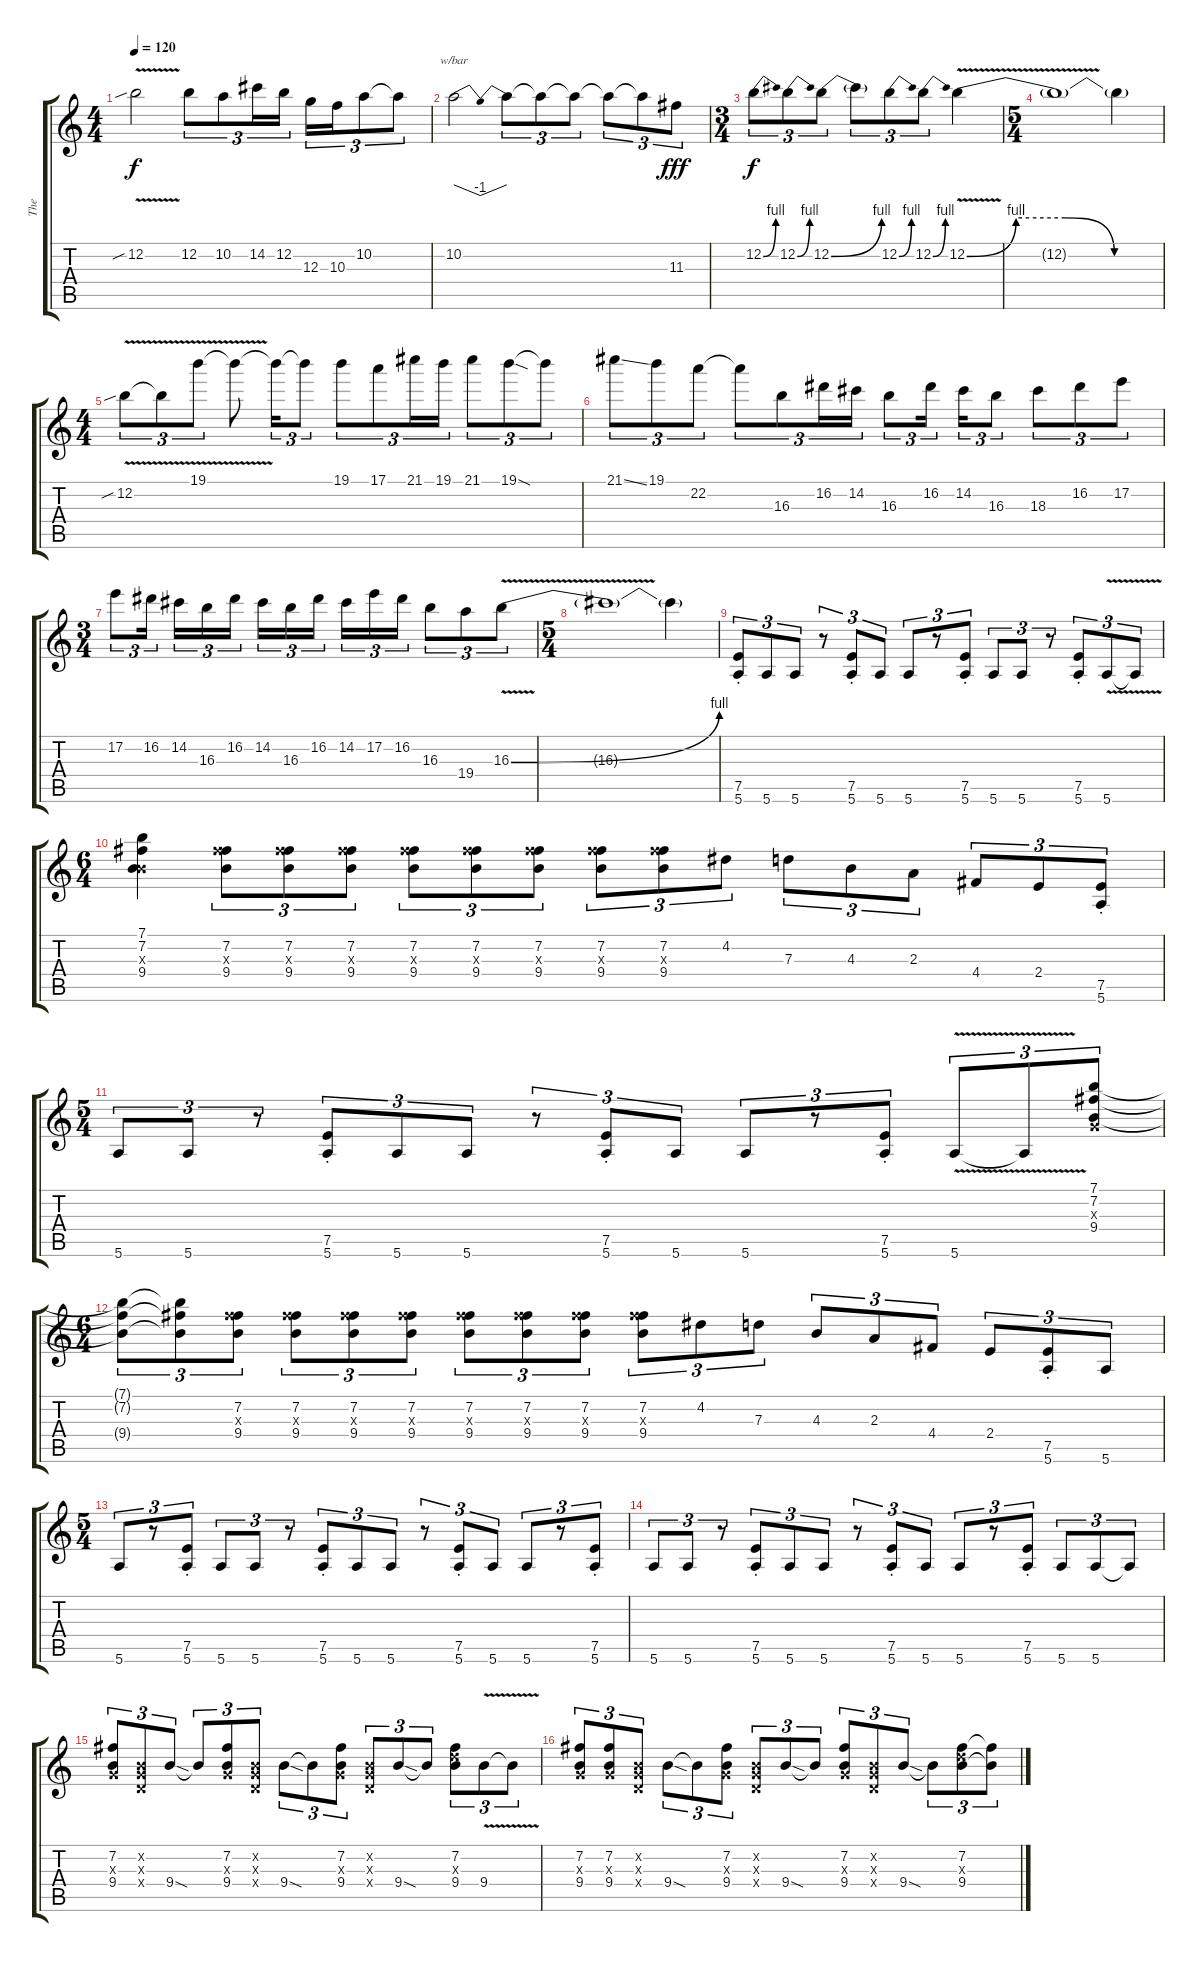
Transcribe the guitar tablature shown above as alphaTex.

\track ("The" "The") {instrument overdrivenguitar}
\staff {score tabs}
\tuning (E4 B3 G3 D3 A2 E2) {hide}
\ts (4 4)
\tempo 120
\clef g2
\ks c
12.2{v sib}.2{dy f volume 15} 12.2.8{tu (3 2)} 10.2.8{tu (3 2)} 14.2.16{tu (3 2)} 12.2.16{tu (3 2)} 12.3.16{tu (3 2)} 10.3.16{tu (3 2)} 10.2.8{tu (3 2)} 10.2{t}.8{tu (3 2)} |
10.2.2{tbe (dip default 0 0 30 -4 60 0)} 10.2{t}.8{tu (3 2)} 10.2{t}.8{tu (3 2)} 10.2{t}.8{tu (3 2)} 10.2{t}.8{tu (3 2)} 10.2{t}.8{tu (3 2)} 11.3.8{tu (3 2) dy fff} |
\ts (3 4)
12.2{be (bend 0 0 60 4)}.8{tu (3 2) dy f} 12.2{be (bend 0 0 60 4)}.8{tu (3 2)} 12.2{be (bend 0 0 60 4)}.8{tu (3 2)} 12.2{t}.8{tu (3 2)} 12.2{be (bend 0 0 60 4)}.8{tu (3 2)} 12.2{be (bend 0 0 60 4)}.8{tu (3 2)} 12.2{be (custom 0 0 15 4 30 4 45 0 60 0) v}.4 |
\ts (5 4)
12.2{t}.1 12.2{t}.4 |
\ts (4 4)
12.2{v sib}.8{tu (3 2)} 12.2{t}.8{tu (3 2)} 19.1{v}.8{tu (3 2)} 19.1{t}.8 19.1{t}.16{tu (3 2)} 19.1{t}.8{tu (3 2)} 19.1.8{tu (3 2)} 17.1.8{tu (3 2)} 21.1.16{tu (3 2)} 19.1.16{tu (3 2)} 21.1.8{tu (3 2)} 19.1{sod}.8{tu (3 2)} 19.1{t}.8{tu (3 2)} |
21.1{ss}.8{tu (3 2)} 19.1.8{tu (3 2)} 22.2.8{tu (3 2)} 22.2{t}.8{tu (3 2)} 16.3.8{tu (3 2)} 16.2.16{tu (3 2)} 14.2.16{tu (3 2)} 16.3.8{tu (3 2)} 16.2.16{tu (3 2)} 14.2.16{tu (3 2)} 16.3.8{tu (3 2)} 18.3.8{tu (3 2)} 16.2.8{tu (3 2)} 17.2.8{tu (3 2)} |
\ts (3 4)
17.2.8{tu (3 2)} 16.2.16{tu (3 2)} 14.2.16{tu (3 2)} 16.3.16{tu (3 2)} 16.2.16{tu (3 2)} 14.2.16{tu (3 2)} 16.3.16{tu (3 2)} 16.2.16{tu (3 2)} 14.2.16{tu (3 2)} 17.2.16{tu (3 2)} 16.2.16{tu (3 2)} 16.3.8{tu (3 2)} 19.4.8{tu (3 2)} 16.3{be (bend 0 0 60 4) v}.8{tu (3 2)} |
\ts (5 4)
16.3{t}.1 16.3{t}.4 |
(7.5{st} 5.6{st}).8{tu (3 2) volume 13 balance 0} 5.6.8{tu (3 2)} 5.6.8{tu (3 2)} r.8{tu (3 2)} (7.5{st} 5.6{st}).8{tu (3 2)} 5.6.8{tu (3 2)} 5.6.8{tu (3 2)} r.8{tu (3 2)} (7.5{st} 5.6{st}).8{tu (3 2)} 5.6.8{tu (3 2)} 5.6.8{tu (3 2)} r.8{tu (3 2)} (7.5{st} 5.6{st}).8{tu (3 2)} 5.6{v}.8{tu (3 2)} 5.6{t}.8{tu (3 2)} |
\ts (6 4)
(7.1 7.2 4.3{x} 9.4).4 (7.2 11.3{x} 9.4).8{tu (3 2)} (7.2 11.3{x} 9.4).8{tu (3 2)} (7.2 11.3{x} 9.4).8{tu (3 2)} (7.2 11.3{x} 9.4).8{tu (3 2)} (7.2 11.3{x} 9.4).8{tu (3 2)} (7.2 11.3{x} 9.4).8{tu (3 2)} (7.2 11.3{x} 9.4).8{tu (3 2)} (7.2 11.3{x} 9.4).8{tu (3 2)} 4.2.8{tu (3 2)} 7.3.8{tu (3 2)} 4.3.8{tu (3 2)} 2.3.8{tu (3 2)} 4.4.8{tu (3 2)} 2.4.8{tu (3 2)} (7.5{st} 5.6{st}).8{tu (3 2)} |
\ts (5 4)
5.6.8{tu (3 2)} 5.6.8{tu (3 2)} r.8{tu (3 2)} (7.5{st} 5.6{st}).8{tu (3 2)} 5.6.8{tu (3 2)} 5.6.8{tu (3 2)} r.8{tu (3 2)} (7.5{st} 5.6{st}).8{tu (3 2)} 5.6.8{tu (3 2)} 5.6.8{tu (3 2)} r.8{tu (3 2)} (7.5{st} 5.6{st}).8{tu (3 2)} 5.6{v}.8{tu (3 2)} 5.6{t}.8{tu (3 2)} (7.1 7.2 0.3{x} 9.4).8{tu (3 2)} |
\ts (6 4)
(7.1{t} 7.2{t} 9.4{t}).8{tu (3 2)} (7.1{t} 7.2{t} 9.4{t}).8{tu (3 2)} (7.2 11.3{x} 9.4).8{tu (3 2)} (7.2 11.3{x} 9.4).8{tu (3 2)} (7.2 11.3{x} 9.4).8{tu (3 2)} (7.2 11.3{x} 9.4).8{tu (3 2)} (7.2 11.3{x} 9.4).8{tu (3 2)} (7.2 11.3{x} 9.4).8{tu (3 2)} (7.2 11.3{x} 9.4).8{tu (3 2)} (7.2 11.3{x} 9.4).8{tu (3 2)} 4.2.8{tu (3 2)} 7.3.8{tu (3 2)} 4.3.8{tu (3 2)} 2.3.8{tu (3 2)} 4.4.8{tu (3 2)} 2.4.8{tu (3 2)} (7.5{st} 5.6{st}).8{tu (3 2)} 5.6.8{tu (3 2)} |
\ts (5 4)
5.6.8{tu (3 2)} r.8{tu (3 2)} (7.5{st} 5.6{st}).8{tu (3 2)} 5.6.8{tu (3 2)} 5.6.8{tu (3 2)} r.8{tu (3 2)} (7.5{st} 5.6{st}).8{tu (3 2)} 5.6.8{tu (3 2)} 5.6.8{tu (3 2)} r.8{tu (3 2)} (7.5{st} 5.6{st}).8{tu (3 2)} 5.6.8{tu (3 2)} 5.6.8{tu (3 2)} r.8{tu (3 2)} (7.5{st} 5.6{st}).8{tu (3 2)} |
5.6.8{tu (3 2)} 5.6.8{tu (3 2)} r.8{tu (3 2)} (7.5{st} 5.6{st}).8{tu (3 2)} 5.6.8{tu (3 2)} 5.6.8{tu (3 2)} r.8{tu (3 2)} (7.5{st} 5.6{st}).8{tu (3 2)} 5.6.8{tu (3 2)} 5.6.8{tu (3 2)} r.8{tu (3 2)} (7.5{st} 5.6{st}).8{tu (3 2)} 5.6.8{tu (3 2)} 5.6.8{tu (3 2)} 5.6{t}.8{tu (3 2)} |
(7.2 0.3{x} 9.4).8{tu (3 2)} (0.2{x} 0.3{x} 0.4{x}).8{tu (3 2)} 9.4{sod}.8{tu (3 2)} 9.4{t}.8{tu (3 2)} (7.2 0.3{x} 9.4).8{tu (3 2)} (0.2{x} 0.3{x} 0.4{x}).8{tu (3 2)} 9.4{sod}.8{tu (3 2)} 9.4{t}.8{tu (3 2)} (7.2 0.3{x} 9.4).8{tu (3 2)} (0.2{x} 0.3{x} 0.4{x}).8{tu (3 2)} 9.4{sod}.8{tu (3 2)} 9.4{t}.8{tu (3 2)} (7.2 7.3{x} 9.4).8{tu (3 2)} 9.4{v}.8{tu (3 2)} 9.4{t}.8{tu (3 2)} |
(7.2 0.3{x} 9.4).8{tu (3 2)} (7.2 0.3{x} 9.4).8{tu (3 2)} (0.2{x} 0.3{x} 0.4{x}).8{tu (3 2)} 9.4{sod}.8{tu (3 2)} 9.4{t}.8{tu (3 2)} (7.2 0.3{x} 9.4).8{tu (3 2)} (0.2{x} 0.3{x} 0.4{x}).8{tu (3 2)} 9.4{sod}.8{tu (3 2)} 9.4{t}.8{tu (3 2)} (7.2 0.3{x} 9.4).8{tu (3 2)} (0.2{x} 0.3{x} 0.4{x}).8{tu (3 2)} 9.4{sod}.8{tu (3 2)} 9.4{t}.8{tu (3 2)} (7.2 7.3{x} 9.4).8{tu (3 2)} (7.2{t} 9.4{t}).8{tu (3 2)}
